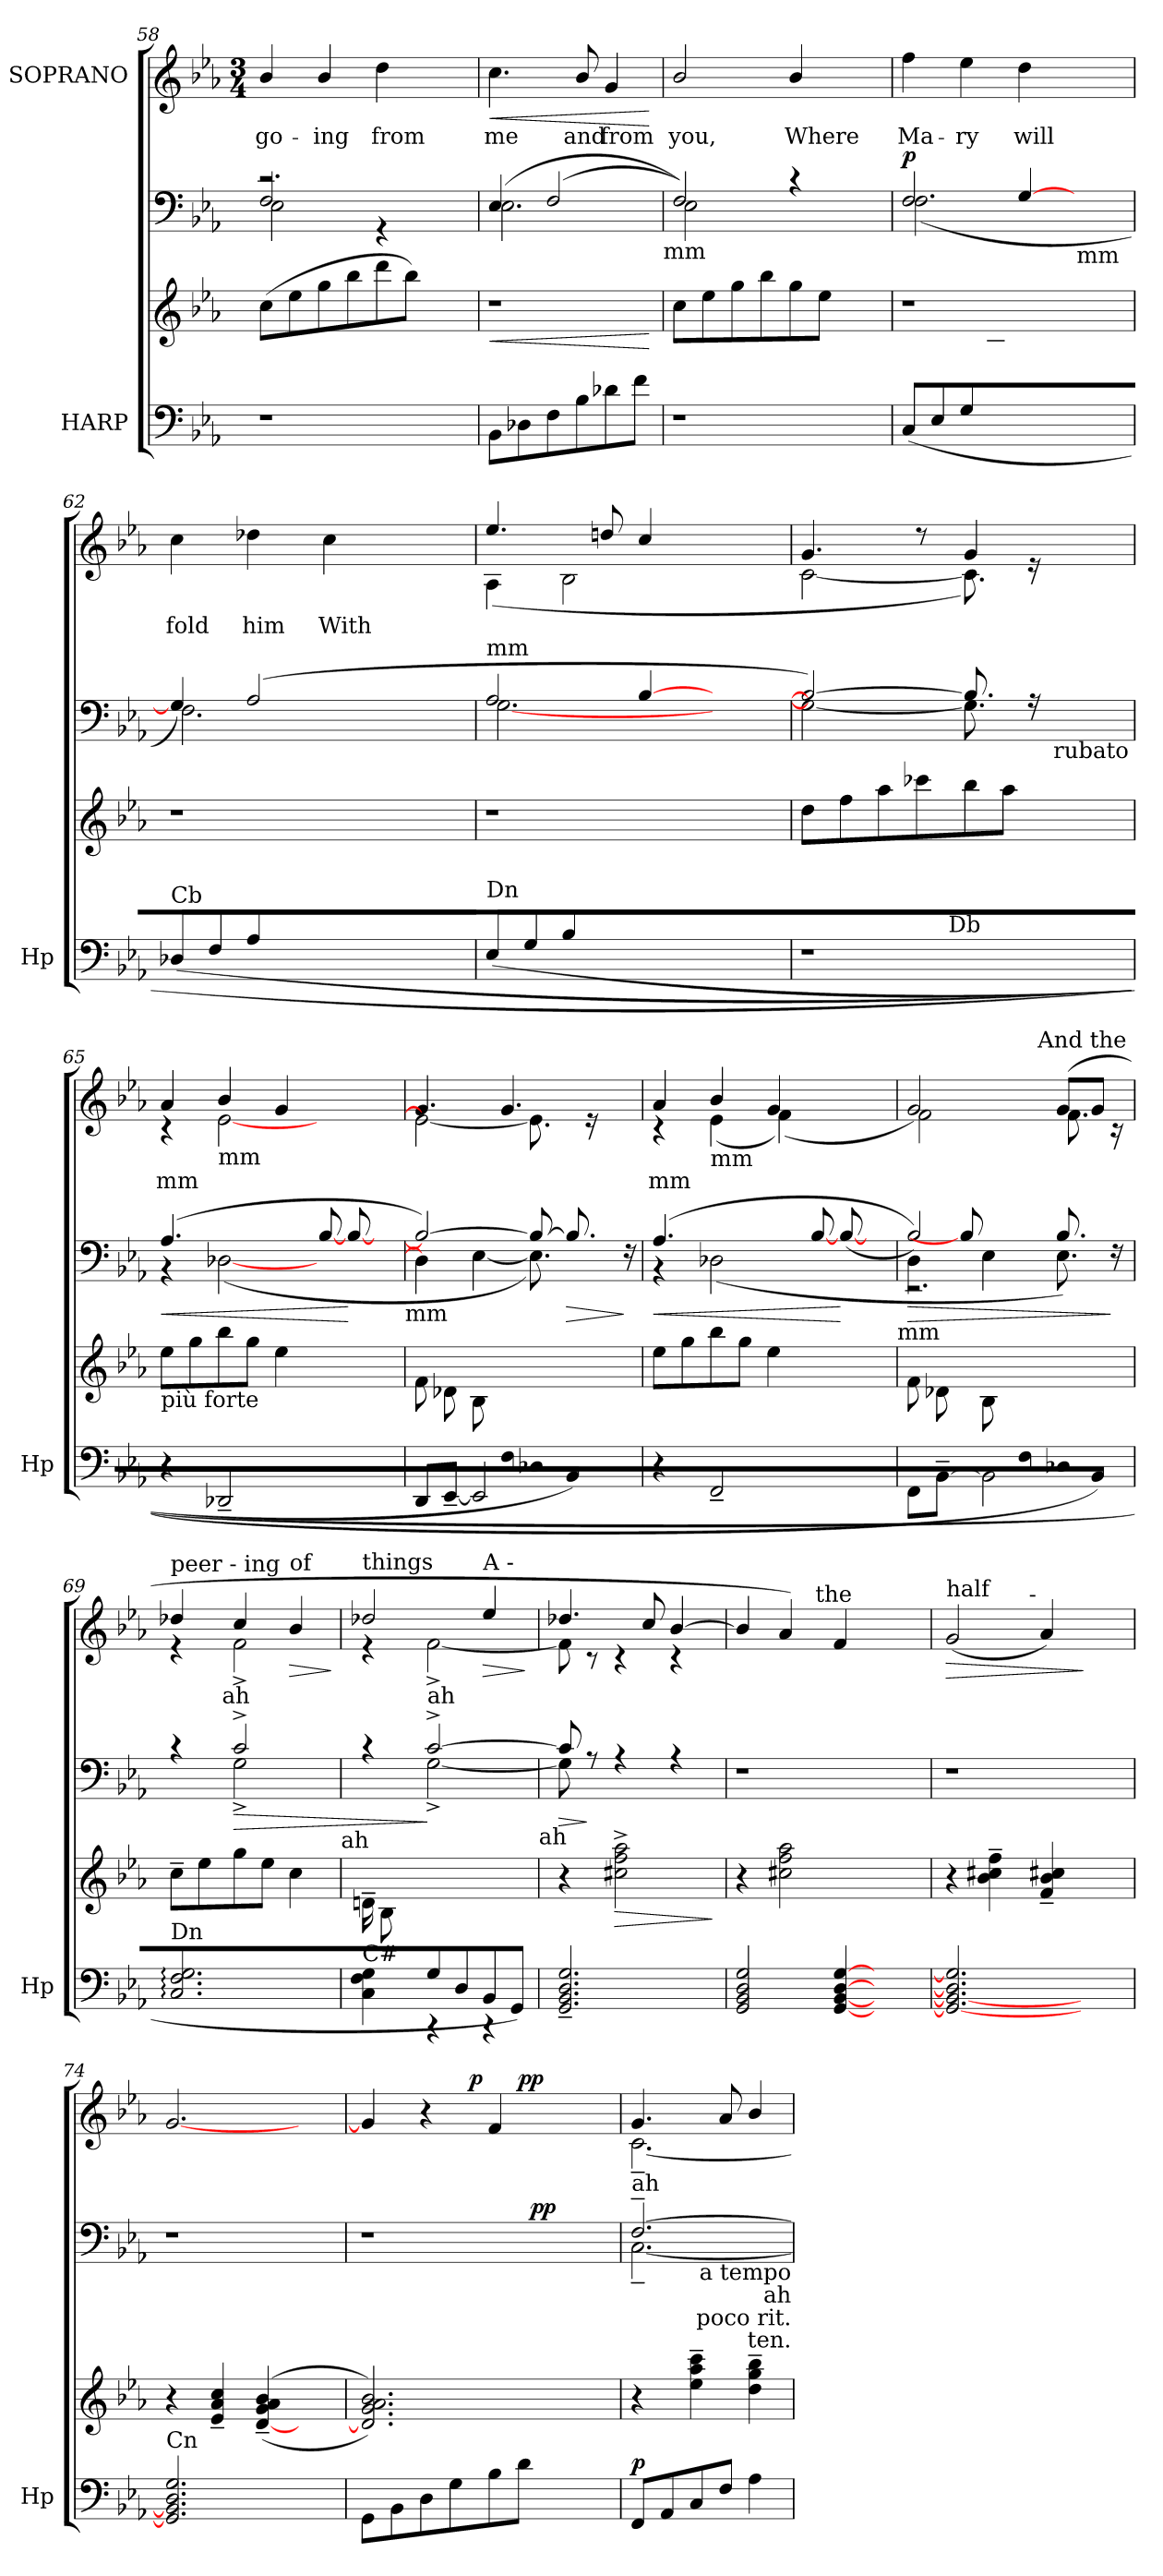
**kern	**kern	**dynam	**kern	**dynam	**kern	**text	**dynam
*part3	*part3	*part3	*part2	*part2	*part1	*part1	*part1
*staff4	*staff3	*staff3/4	*staff2	*staff2	*staff1	*staff1	*staff1
*I"HARP	*	*	*	*	*I"SOPRANO	*	*
*I'Hp	*	*	*	*	*	*	*
!!LO:LB:g=z
*clefF4	*clefG2	*	*clefF4	*	*clefG2	*	*
*k[b-e-a-]	*k[b-e-a-]	*	*k[b-e-a-]	*	*k[b-e-a-]	*	*
*E-:	*E-:	*	*E-:	*	*E-:	*	*
*	*	*	*	*	*M3/4	*	*
=58	=58	=58	=58	=58	=58	=58	=58
!	!	!	!LO:N:vis=1	!	!	!LO:LY:b	!
*	*	*	*^	*	*	*	*
*	*	*	*	*^	*	*	*	*
1r	(>8cc\L	.	2.rc	2F/	2E-\	.	4b-/	go-	.
.	8ee-\	.	.	.	.	.	.	.	.
!	!	!	!	!	!	!	!	!LO:LY:b	!
.	8gg\	.	.	.	.	.	4b-/	-ing	.
.	8bb-\	.	.	.	.	.	.	.	.
!	!	!	!	!	!	!	!	!LO:LY:b	!
.	8ddd\	.	.	4ryy	4r	.	4dd\	from	.
.	8bb-\J)	.	.	.	.	.	.	.	.
.	4ryy	.	4ryy	4ryy	4ryy	.	4ryy	.	.
=59	=59	=59	=59	=59	=59	=59	=59	=59	=59
!	!LO:N:vis=1	!LO:HP:b	!	!	!	!	!	!LO:LY:b	!LO:HP:b
*	*	*	*	*v	*v	*	*	*	*
(>8BB-\L	2.r	<	(4E-/	2.E-\	.	4.cc\	me	<
8D-X\	.	.	.	.	.	.	.	.
8F\	.	.	(2F/	.	.	.	.	.
!	!	!	!	!	!	!	!LO:LY:b	!
8B-\	.	.	.	.	.	8b-/	and	.
!	!	!	!	!	!	!	!LO:LY:b	!
8d-X\	.	.	.	.	.	4g/	from	.
8f\J	.	.	.	.	.	.	.	.
*	*	*	*v	*v	*	*	*	*
.	.	[	.	.	.	.	[
!	!	!	!LO:TX:b:t=mm	!	!	!	!
=60	=60	=60	=60	=60	=60	=60	=60
*	*	*	*^	*	*	*	*
!	!	!	!	!	!	!	!LO:LY:b	!
1r	8cc\L	.	2F/))	2E-\	.	2b-/	you,	.
.	8ee-\	.	.	.	.	.	.	.
.	8gg\	.	.	.	.	.	.	.
.	8bb-\	.	.	.	.	.	.	.
!	!	!	!	!	!	!	!LO:LY:b	!
.	8gg\	.	4rc	4ryy	.	4b-/	Where	.
.	8ee-\J)	.	.	.	.	.	.	.
.	4ryy	.	4ryy	4ryy	.	4ryy	.	.
=61	=61	=61	=61	=61	=61	=61	=61	=61
*	*^	*	*	*	*	*	*	*
!	!	!	!	!	!	!LO:DY:a	!	!LO:LY:b	!
(<8C/L	1r	4.ryy	.	2F/	(<2.F\	p	4ff\	Ma-	.
8E-/	.	.	.	.	.	.	.	.	.
!	!	!	!	!	!	!	!	!LO:LY:b	!
8G/	.	.	.	.	.	.	4ee-\	-ry	.
2ryy	.	8c\	.	.	.	.	.	.	.
!	!	!	!	!	!	!	!	!LO:LY:b	!
.	.	8e-\	.	[>4G/	.	.	4dd\	will	.
.	.	8g\J)	.	.	.	.	.	.	.
!	!	!	!	!LO:TX:b:t=mm	!	!	!	!	!
.	.	4ryy	.	4ryy	4ryy	.	4ryy	.	.
8ryy	.	.	.	.	.	.	.	.	.
=62	=62	=62	=62	=62	=62	=62	=62	=62	=62
!	!LO:TX:b:t=Cb	!	!	!	!	!	!	!	!
!	!	!	!	!	!	!	!	!LO:LY:b	!
(<8D-X/L	1r	4.ryy	.	4G/])	2.F\	.	4cc\	fold	.
8F/	.	.	.	.	.	.	.	.	.
!	!	!	!	!	!	!	!	!LO:LY:b	!
8A-/	.	.	.	(2A-/	.	.	4dd-X\	him	.
2ryy	.	8d-X\	.	.	.	.	.	.	.
!	!	!	!	!	!	!	!	!LO:LY:b	!
.	.	8f\	.	.	.	.	4cc\	With	.
.	.	8a-\J)	.	.	.	.	.	.	.
.	.	4ryy	.	4ryy	4ryy	.	4ryy	.	.
8ryy	.	.	.	.	.	.	.	.	.
!!LO:PB:g=z
=63	=63	=63	=63	=63	=63	=63	=63	=63	=63
*	*	*	*	*	*	*	*^	*	*
!	!	!	!	!LO:TX:a:t=mm	!	!	!	!	!	!
!	!LO:TX:b:t=Dn	!	!	!	!	!	!	!	!	!
(>8E-/L	1r	4.ryy	.	2A-/	[<2.G\	.	4.ee-/	(<4A-\	.	.
8G/	.	.	.	.	.	.	.	.	.	.
8B-/	.	.	.	.	.	.	.	2B-\	.	.
2ryy	.	8e-\	.	.	.	.	8ddn/	.	.	.
.	.	8g\	.	[>4B-/	.	.	4cc/	.	.	.
.	.	8b-\J	.	.	.	.	.	.	.	.
.	.	4ryy	.	4ryy	4ryy	.	4ryy	4ryy	.	.
8ryy	.	.	.	.	.	.	.	.	.	.
*	*v	*v	*	*	*	*	*	*	*	*
=64	=64	=64	=64	=64	=64	=64	=64	=64	=64
*^	*	*	*	*	*	*	*	*	*
1r	4...ryy	8dd\L	.	2B-/_)	2G\_	.	4.g/	[<2c\	.	.
.	.	8ff\	.	.	.	.	.	.	.	.
.	.	8aa-\	.	.	.	.	.	.	.	.
.	.	8ccc-X\	.	.	.	.	8rdd	.	.	.
!	!LO:TX:a:t=Db	!	!	!	!	!	!	!	!	!
.	2ryy	.	.	.	.	.	.	.	.	.
.	.	8bb-\	.	8.B-/]	8.G\]	.	4g/	8.c\])	.	.
.	.	8aa-\J)	.	.	.	.	.	.	.	.
.	.	.	.	16rG	4ryy	.	.	16rd	.	.
!	!	!	!	!LO:TX:b:t=rubato	!	!	!	!	!	!
.	.	4ryy	.	4ryy	.	.	4ryy	4ryy	.	.
.	.	.	.	.	16ryy	.	.	.	.	.
.	32ryy	.	.	.	.	.	.	.	.	.
=65	=65	=65	=65	=65	=65	=65	=65	=65	=65	=65
!	!	!LO:TX:b:t=più forte	!	!	!	!	!	!	!	!
!LO:TX:a:t=Cn	!	!	!	!	!	!	!	!	!	!
!LO:TX:b:t=sonore	!	!	!	!	!	!	!	!	!	!
!	!	!	!	!	!	!LO:HP:b	!	!	!LO:LY:b	!
*v	*v	*	*	*	*	*	*	*	*	*
4r	(>8ee-\L	.	(4.A-/	4rBB	<	4a-/	4rc	mm	.
.	8gg\	.	.	.	.	.	.	.	.
!	!	!	!	!	!	!LO:TX:b:t=mm	!	!	!
2DD-X~</	8bb-\	.	.	(<[<2D-X\	.	4b-/	[<2e-\	.	.
.	8gg\J	.	4.ryy	.	.	.	.	.	.
.	4ee-\	.	.	.	.	4g/	.	.	.
4.ryy	4.ryy	.	[>8B-/	4.ryy	.	4.ryy	4.ryy	.	.
.	.	.	[>8B-/	.	[	.	.	.	.
.	.	.	8ryy	.	.	.	.	.	.
!	!	!	!LO:TX:b:t=mm	!	!	!	!	!	!
=66	=66	=66	=66	=66	=66	=66	=66	=66	=66
*^	*	*	*	*	*	*	*	*	*
4.ryy	8DD/L	8f\L	.	2B-/_)	4D-\]	.	4.g/	2e-\_	.	.
.	[<8EE-~</J	8d-X\	.	.	.	.	.	.	.	.
.	2EE-/]	8B-\	.	.	[<4E-\	.	.	.	.	.
8F/	.	2ryy	.	.	.	.	4.g/	.	.	.
8D-X/	.	.	.	8B-/_	8.E-\])	.	.	8.e-\]	.	.
!	!	!	!	!	!	!LO:HP:b	!	!	!	!
8BB-/J)	.	.	.	8.B-/]	.	>	.	.	.	.
.	.	.	.	.	8.ryy	.	.	16rd	.	.
8ryy	8ryy	.	.	.	.	.	8ryy	8ryy	.	.
.	.	.	.	16rE	.	]	.	.	.	.
*v	*v	*	*	*	*	*	*	*	*	*
=67	=67	=67	=67	=67	=67	=67	=67	=67	=67
!	!	!	!	!	!LO:HP:b	!	!	!LO:LY:b	!
4r	(>8ee-\L	.	(4.A-/	4rBB	<	4a-/	4rc	mm	.
.	8gg\	.	.	.	.	.	.	.	.
!	!	!	!	!	!	!LO:TX:b:t=mm	!	!	!
2FF~</	8bb-\	.	.	(<2D-X\	.	4b-/	(<4e-\	.	.
.	8gg\J	.	4.ryy	.	.	.	.	.	.
.	4ee-\	.	.	.	.	4g/	(<4f\)	.	.
4.ryy	4.ryy	.	[>8B-/	4.ryy	.	4.ryy	4.ryy	.	.
.	.	.	(<[8B-/	.	[	.	.	.	.
.	.	.	8ryy	.	.	.	.	.	.
*	*	*	*v	*v	*	*	*	*	*
*	*	*	*	*	*v	*v	*	*
!	!	!	!LO:TX:b:t=mm	!	!	!	!
!!LO:LB:g=z
=68	=68	=68	=68	=68	=68	=68	=68
*^	*	*	*^	*	*	*	*
!	!	!	!	!	!	!	!LO:TX:a:t=floor,	!	!
!	!	!	!	!	!LO:N:vis=1	!LO:HP:b	!	!	!
*	*	*	*	*^	*	*	*^	*	*
*	*	*	*	*	*	*^	*	*	*^	*	*
4.ryy	8FF\L	8f\L	.	8..ryy	2.rEE	2B-/)	4D\)	>	2g/)	(<2f\	4..ryy	.	.
.	[>8BB-~>\J	8d-X\	.	.	.	.	.	.	.	.	.	.	.
.	.	.	.	8B-/]	.	.	.	.	.	.	.	.	.
.	2BB-\]	8B-\	.	.	.	.	4E-\	.	.	.	.	.	.
.	.	.	.	4.ryy	.	.	.	.	.	.	.	.	.
8F/	.	4.ryy	.	.	.	.	.	.	.	.	.	.	.
!	!	!	!	!	!	!	!	!	!	!	!LO:TX:a:t=And the	!	!
.	.	.	.	.	.	.	.	.	.	.	4ryy	.	.
8D-X/	.	.	.	.	.	((8.E-\	8.B-/)	.	(8g/L	8.f\	.	.	.
8BB-/J)	.	.	.	.	.	.	.	.	8g/J	.	.	.	.
.	.	.	.	.	.	16rE	16ryy	]	.	16rB	16ryy	.	.
.	.	.	.	32ryy	.	.	.	.	.	.	.	.	.
*v	*v	*	*	*	*v	*v	*v	*	*	*	*	*	*
=69	=69	=69	=69	=69	=69	=69	=69	=69	=69	=69
!	!	!	!	!	!	!LO:TX:a:t=peer - ing	!	!	!	!
!LO:TX:a:t=Dn	!	!	!	!	!	!	!	!	!	!
2.C\: 2.F\: 2.G\:	(>8cc~>\L	.	4rc	4ryy	.	4dd-X/	4re	8..ryy	.	.
.	8ee-\	.	.	.	.	.	.	.	.	.
!	!	!	!	!	!	!	!	!LO:TX:b:t=ah	!	!
.	.	.	.	.	.	.	.	2ryy	.	.
!	!	!	!	!	!LO:HP:b	!	!	!	!	!
.	8gg\	.	2c^>/	2G^<\	>	4cc/	2f^<\	.	.	.
.	8ee-\J	.	.	.	.	.	.	.	.	.
!	!	!	!	!	!	!LO:TX:a:t=of	!	!	!	!
!	!	!	!	!	!	!	!	!	!	!LO:HP:b
.	4cc\	.	.	.	.	4b-/	.	.	.	>
.	.	.	.	.	.	.	.	32ryy	.	.
*	*	*	*v	*v	*	*	*	*	*	*
.	.	.	.	.	.	.	.	.	]
!	!	!	!LO:TX:b:t=ah	!	!	!	!	!	!
=70	=70	=70	=70	=70	=70	=70	=70	=70	=70
*^	*	*	*^	*	*	*	*	*	*
!	!	!	!	!	!	!	!LO:TX:a:t=things	!	!	!	!
!LO:TX:a:t=C#	!	!	!	!	!	!	!	!	!	!	!
*	*	*	*	*	*	*	*	*v	*v	*	*
4ryy	4C\ 4F\ 4G\	16dni~<\KL	.	4rc	4ryy	.	2dd-X/	4re	.	.
.	.	8B-\	.	.	.	.	.	.	.	.
.	.	16ryy	.	.	.	.	.	.	.	.
!	!	!	!	!	!	!	!	!LO:TX:b:t=ah	!	!
8G/	4rCC	2ryy	.	[>2c^>/	[<2G^<\	]	.	[<2f^<\	.	.
8D/	.	.	.	.	.	.	.	.	.	.
!	!	!	!	!	!	!	!LO:TX:a:t=A -	!	!	!
!	!	!	!	!	!	!	!	!	!	!LO:HP:b
8BB-/	4rCC	.	.	.	.	.	4ee-/	.	.	>
8GG/J)	.	.	.	.	.	.	.	.	.	.
*	*	*	*	*v	*v	*	*	*	*	*
*v	*v	*	*	*	*	*v	*v	*	*
.	.	.	.	.	.	.	]
!	!	!	!LO:TX:b:t=ah	!	!	!	!
=71	=71	=71	=71	=71	=71	=71	=71
!	!	!	!	!	!LO:TX:a:t=cross	!	!
!	!	!	!	!LO:HP:b	!	!	!
*	*	*	*^	*	*^	*	*
2.GG/~< 2.BB-/~< 2.D/~< 2.G/~<	4r	.	8c/]	8G\]	>	4.dd-X/	8f\]	.	.
.	.	.	8rA	2ryy	]	.	8rc	.	.
!	!	!LO:HP:b	!	!	!	!	!	!	!
.	2cc#X\^> 2ff\^> 2aa-\^>	>	4rA	.	.	.	4rc	.	.
.	.	.	.	.	.	8cc/	.	.	.
.	.	.	4rA	.	.	[>4b-/	4rc	.	.
.	.	.	.	8ryy	.	.	.	.	.
*	*	*	*v	*v	*	*	*	*	*
*	*	*	*	*	*v	*v	*	*
.	.	]	.	.	.	.	.
=72	=72	=72	=72	=72	=72	=72	=72
*	*	*	*	*	*^	*	*
2GG/ 2BB-/ 2D/ 2G/	4r	.	1r	.	4b-/]	4..ryy	.	.
.	2cc#X\ 2ff\ 2aa-\	.	.	.	4a-/)	.	.	.
!	!	!	!	!	!	!LO:TX:a:t=the	!	!
.	.	.	.	.	.	2ryy	.	.
[<4GG/ [<4BB-/ [>4D/ [>4G/	.	.	.	.	4f/	.	.	.
4ryy	4ryy	.	.	.	4ryy	.	.	.
.	.	.	.	.	.	16ryy	.	.
=73	=73	=73	=73	=73	=73	=73	=73	=73
!	!	!	!	!	!LO:TX:a:t=half	!	!	!
!	!	!	!	!	!	!	!	!LO:HP:b
2.GG/_ 2.BB-/_ 2.D/] 2.G/]	4r	.	1r	.	(<2g/	4...ryy	.	>
.	4b-\~> 4cc#X\~> 4ff\~>	.	.	.	.	.	.	.
!	!	!	!	!	!	!LO:TX:a:t=-	!	!
.	.	.	.	.	.	2ryy	.	.
.	4f/~< 4b-/~< 4cc#X/~<	.	.	.	4a-/)	.	.	.
4ryy	4ryy	.	.	.	4ryy	.	.	]
.	.	.	.	.	.	32ryy	.	.
!!LO:PB:g=z
=74	=74	=74	=74	=74	=74	=74	=74	=74
!LO:TX:a:t=Cn	!	!	!	!	!	!	!	!
*	*	*	*	*	*v	*v	*	*
2.GG/] 2.BB-/] 2.D/ 2.G/	4r	.	1r	.	[<2.g/	.	.
.	4e-/~< 4a-/~< 4cc/~<	.	.	.	.	.	.
.	(<([<4d/~< 4g/~< 4a-/~< 4b-/~<	.	.	.	.	.	.
4ryy	4ryy	.	.	.	4ryy	.	.
=75	=75	=75	=75	=75	=75	=75	=75
*	*	*	*^	*	*^	*	*
*	*	*	*	*	*	*	*^	*	*
8GG\L	2.d/] 2.g/ 2.a-/ 2.b-/))	.	1r	2ryy	.	4g/]	4..ryy	2ryy	.	.
8BB-\	.	.	.	.	.	.	.	.	.	.
8D\	.	.	.	.	.	4r	.	.	.	.
8G\	.	.	.	.	.	.	.	.	.	.
!	!	!	!	!	!	!	!	!	!	!LO:DY:a
.	.	.	.	.	.	.	2ryy	.	.	p
8B-\	.	.	.	8ryy	.	4f</	.	8ryy	.	.
!	!	!	!	!	!	!	!	!	!	!LO:DY:b
8d\J	.	.	.	32ryy	.	.	.	4.ryy	.	pp
!	!	!	!	!	!LO:DY:a	!	!	!	!	!
.	.	.	.	4ryy	pp	.	.	.	.	.
4ryy	4ryy	.	.	.	.	4ryy	.	.	.	.
.	.	.	.	16.ryy	.	.	.	.	.	.
.	.	.	.	.	.	.	16ryy	.	.	.
=76	=76	=76	=76	=76	=76	=76	=76	=76	=76	=76
!	!	!	!	!	!	!LO:TX:b:t=ah	!	!	!	!
!	!	!LO:DY:a=2	!	!	!	!	!	!	!	!
*	*	*	*	*	*	*	*v	*v	*	*
8FF/L	4r	p	[>2.F~>/	[<2.C~<\	.	4.g/	[<2.c~<\	.	.
8AA-/	.	.	.	.	.	.	.	.	.
8C/	4ee-\~> 4aa-\~> 4ccc\~>	.	.	.	.	.	.	.	.
8F/J	.	.	.	.	.	8a-/	.	.	.
4A-\	4dd\~> 4gg\~> 4bb-\~>	.	.	.	.	4b-/	.	.	.
*	*	*	*v	*v	*	*	*	*	*
*	*	*	*	*	*v	*v	*	*
!	!	!	!LO:TX:b:t=a tempo	!	!	!	!
!	!	!	!LO:TX:b:t=ah	!	!	!	!
!	!	!	!LO:TX:b:t=poco rit.	!	!	!	!
!	!	!	!LO:TX:b:t=ten.	!	!	!	!
=	=	=	=	=	=	=	=
*-	*-	*-	*-	*-	*-	*-	*-
